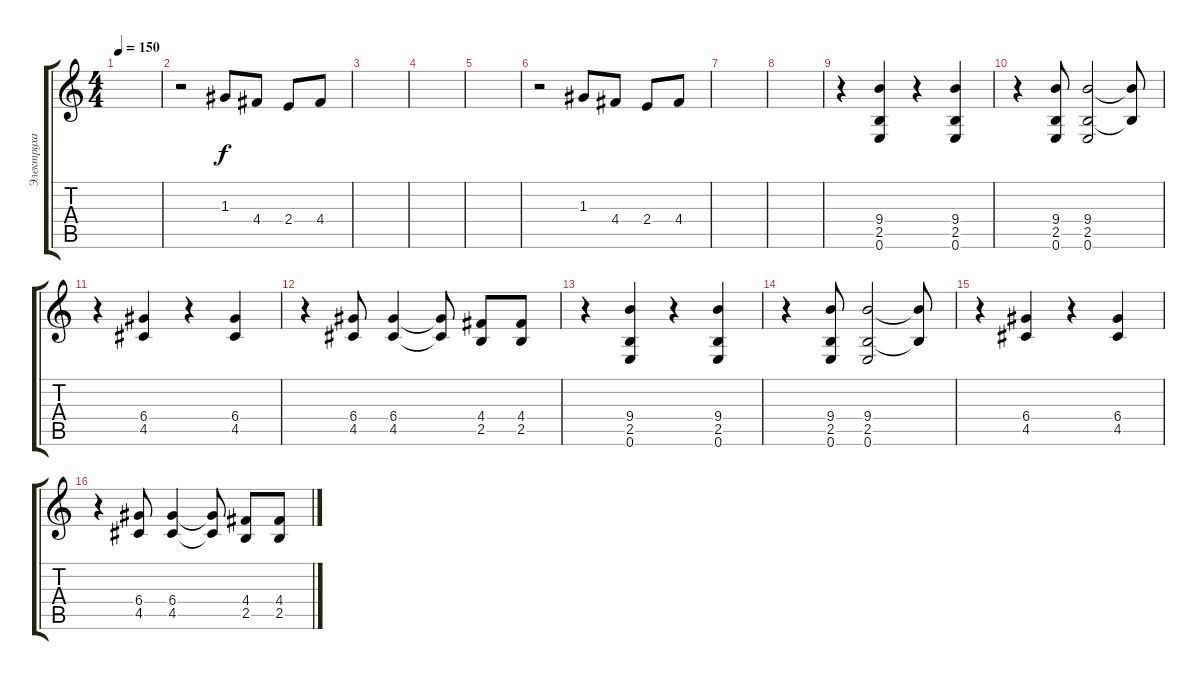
\track ("Электруха" "Электруха") {instrument distortionguitar}
\staff {score tabs}
\tuning (E4 B3 G3 D3 A2 E2) {hide}
\ts (4 4)
\tempo 150
\clef g2
\ks c
|
r.2{instrument electricguitarclean} 1.3.8{instrument acousticguitarsteel} 4.4.8 2.4.8 4.4.8 |
|
|
|
r.2{instrument electricguitarclean} 1.3.8{instrument acousticguitarsteel} 4.4.8 2.4.8 4.4.8 |
|
|
r.4{instrument distortionguitar} (9.4 2.5 0.6).4 r.4{instrument distortionguitar} (9.4 2.5 0.6).4 |
r.4 (9.4 2.5 0.6).8 (9.4 2.5 0.6).2 (9.4{t} 2.5{t}).8 |
r.4{instrument distortionguitar} (6.4 4.5).4 r.4{instrument distortionguitar} (6.4 4.5).4 |
r.4 (6.4 4.5).8 (6.4 4.5).4 (6.4{t} 4.5{t}).8 (4.4 2.5).8 (4.4 2.5).8 |
r.4{instrument distortionguitar} (9.4 2.5 0.6).4 r.4{instrument distortionguitar} (9.4 2.5 0.6).4 |
r.4 (9.4 2.5 0.6).8 (9.4 2.5 0.6).2 (9.4{t} 2.5{t}).8 |
r.4{instrument distortionguitar} (6.4 4.5).4 r.4{instrument distortionguitar} (6.4 4.5).4 |
r.4 (6.4 4.5).8 (6.4 4.5).4 (6.4{t} 4.5{t}).8 (4.4 2.5).8 (4.4 2.5).8
